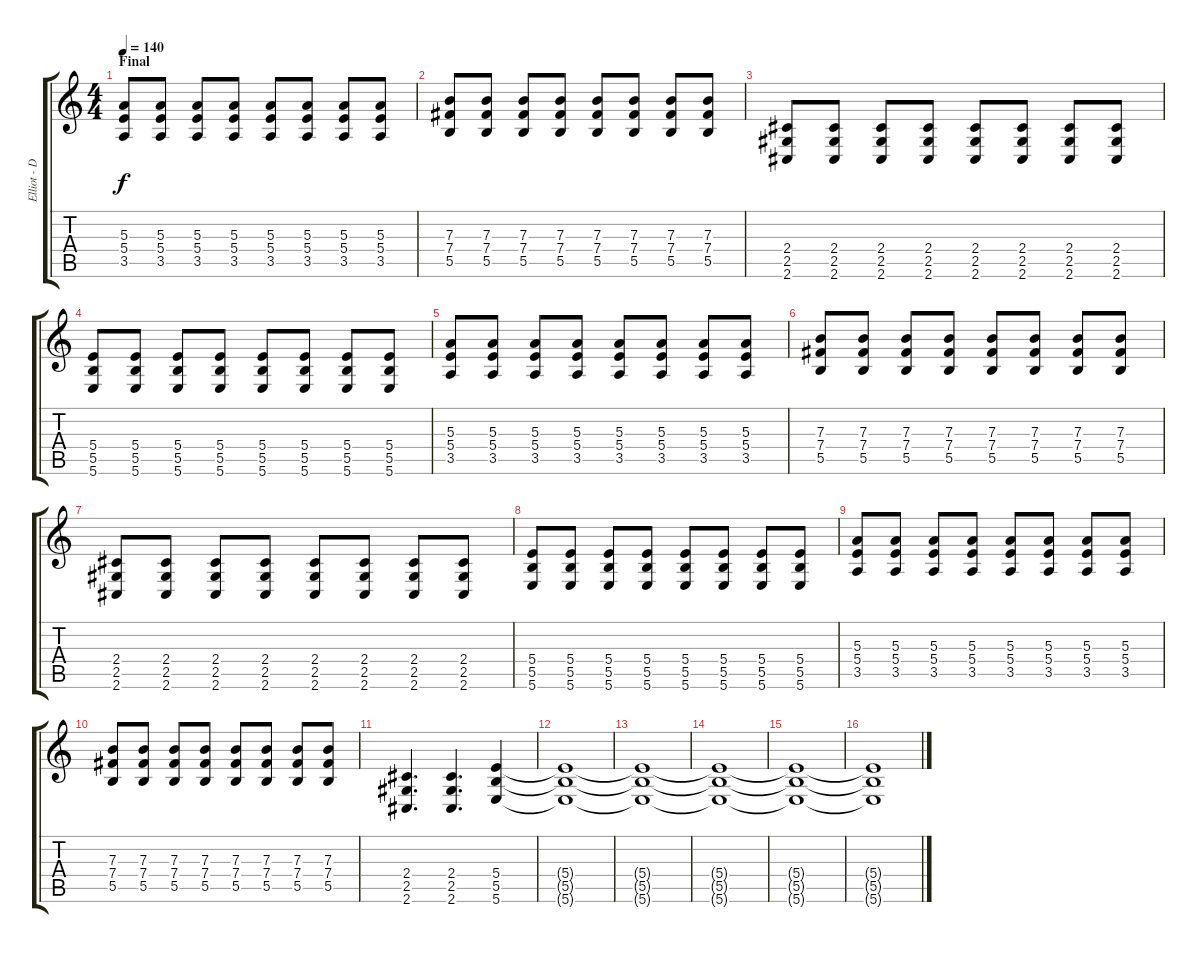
\track ("Elliot - Distorção" "Elliot - D") {instrument distortionguitar}
\staff {score tabs}
\tuning (Db4 Ab3 E3 B2 Gb2 B1) {hide}
\ts (4 4)
\section ("" "Final")
\tempo 140
\clef g2
\ks c
(5.3 5.4 3.5).8{dy f} (5.3 5.4 3.5).8 (5.3 5.4 3.5).8 (5.3 5.4 3.5).8 (5.3 5.4 3.5).8 (5.3 5.4 3.5).8 (5.3 5.4 3.5).8 (5.3 5.4 3.5).8 |
(7.3 7.4 5.5).8 (7.3 7.4 5.5).8 (7.3 7.4 5.5).8 (7.3 7.4 5.5).8 (7.3 7.4 5.5).8 (7.3 7.4 5.5).8 (7.3 7.4 5.5).8 (7.3 7.4 5.5).8 |
(2.4 2.5 2.6).8 (2.4 2.5 2.6).8 (2.4 2.5 2.6).8 (2.4 2.5 2.6).8 (2.4 2.5 2.6).8 (2.4 2.5 2.6).8 (2.4 2.5 2.6).8 (2.4 2.5 2.6).8 |
(5.4 5.5 5.6).8 (5.4 5.5 5.6).8 (5.4 5.5 5.6).8 (5.4 5.5 5.6).8 (5.4 5.5 5.6).8 (5.4 5.5 5.6).8 (5.4 5.5 5.6).8 (5.4 5.5 5.6).8 |
(5.3 5.4 3.5).8 (5.3 5.4 3.5).8 (5.3 5.4 3.5).8 (5.3 5.4 3.5).8 (5.3 5.4 3.5).8 (5.3 5.4 3.5).8 (5.3 5.4 3.5).8 (5.3 5.4 3.5).8 |
(7.3 7.4 5.5).8 (7.3 7.4 5.5).8 (7.3 7.4 5.5).8 (7.3 7.4 5.5).8 (7.3 7.4 5.5).8 (7.3 7.4 5.5).8 (7.3 7.4 5.5).8 (7.3 7.4 5.5).8 |
(2.4 2.5 2.6).8 (2.4 2.5 2.6).8 (2.4 2.5 2.6).8 (2.4 2.5 2.6).8 (2.4 2.5 2.6).8 (2.4 2.5 2.6).8 (2.4 2.5 2.6).8 (2.4 2.5 2.6).8 |
(5.4 5.5 5.6).8 (5.4 5.5 5.6).8 (5.4 5.5 5.6).8 (5.4 5.5 5.6).8 (5.4 5.5 5.6).8 (5.4 5.5 5.6).8 (5.4 5.5 5.6).8 (5.4 5.5 5.6).8 |
(5.3 5.4 3.5).8 (5.3 5.4 3.5).8 (5.3 5.4 3.5).8 (5.3 5.4 3.5).8 (5.3 5.4 3.5).8 (5.3 5.4 3.5).8 (5.3 5.4 3.5).8 (5.3 5.4 3.5).8 |
(7.3 7.4 5.5).8 (7.3 7.4 5.5).8 (7.3 7.4 5.5).8 (7.3 7.4 5.5).8 (7.3 7.4 5.5).8 (7.3 7.4 5.5).8 (7.3 7.4 5.5).8 (7.3 7.4 5.5).8 |
(2.4 2.5 2.6).4{d} (2.4 2.5 2.6).4{d} (5.4 5.5 5.6).4 |
(5.4{t} 5.5{t} 5.6{t}).1{volume 10} |
(5.4{t} 5.5{t} 5.6{t}).1 |
(5.4{t} 5.5{t} 5.6{t}).1{volume 0} |
(5.4{t} 5.5{t} 5.6{t}).1 |
(5.4{t} 5.5{t} 5.6{t}).1
